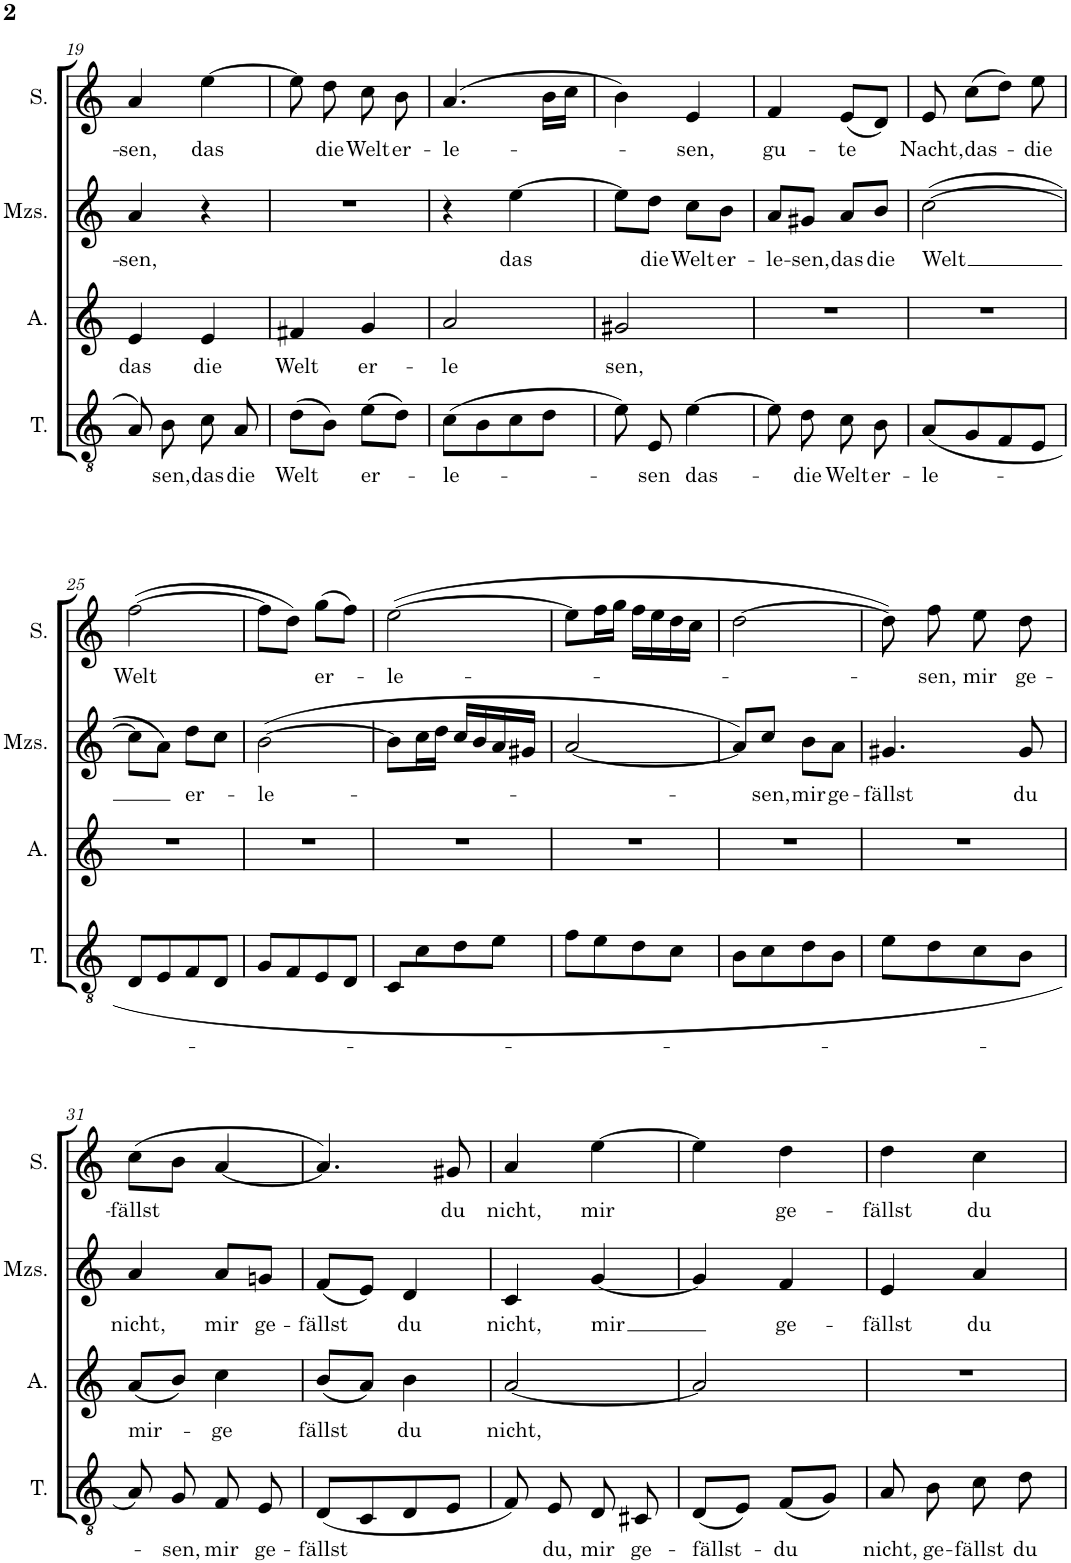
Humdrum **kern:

**kern	**text	**kern	**text	**kern	**text	**kern	**text
*part4	*part4	*part3	*part3	*part2	*part2	*part1	*part1
*staff4	*staff4	*staff3	*staff3	*staff2	*staff2	*staff1	*staff1
*I"Ténor	*	*I"Alto	*	*I"Mezzo-Soprano	*	*I"Soprano	*
*I'T.	*	*I'A.	*	*I'Mzs.	*	*I'S.	*
!!LO:PB:g=z
*clefGv2	*	*clefG2	*	*clefG2	*	*clefG2	*
*k[]	*	*k[]	*	*k[]	*	*k[]	*
*M2/4	*	*M2/4	*	*M2/4	*	*M2/4	*
=19	=19	=19	=19	=19	=19	=19	=19
!	!	!	!LO:LY:b	!	!LO:LY:b	!	!LO:LY:b
8A/	.	4e/	das	4a/	-sen,	4a/	-sen,
!	!LO:LY:b	!	!	!	!	!	!
8B\	sen,	.	.	.	.	.	.
!	!LO:LY:b	!	!LO:LY:b	!	!	!	!LO:LY:b
8c\	das	4e/	die	4r	.	[4ee\	das
!	!LO:LY:b	!	!	!	!	!	!
8A/	die	.	.	.	.	.	.
=20	=20	=20	=20	=20	=20	=20	=20
!	!LO:LY:b	!	!LO:LY:b	!	!	!	!
(8d\L	Welt	4f#X/	Welt	2r	.	8ee\]	.
!	!	!	!	!	!	!	!LO:LY:b
8B\J)	.	.	.	.	.	8dd\	die
!	!LO:LY:b	!	!LO:LY:b	!	!	!	!LO:LY:b
(8e\L	er-	4g/	er-	.	.	8cc\	Welt
!	!	!	!	!	!	!	!LO:LY:b
8d\J)	.	.	.	.	.	8b\	er-
=21	=21	=21	=21	=21	=21	=21	=21
!	!LO:LY:b	!	!LO:LY:b	!	!	!	!LO:LY:b
(8c\L	le-	2a/	-le	4r	.	(4.a/	-le-
8B\	.	.	.	.	.	.	.
!	!	!	!	!	!LO:LY:b	!	!
8c\	.	.	.	[4ee\	das	.	.
8d\J	.	.	.	.	.	16b\LL	.
.	.	.	.	.	.	16cc\JJ	.
=22	=22	=22	=22	=22	=22	=22	=22
!	!	!	!LO:LY:b	!	!	!	!
8e\)	.	2g#X/	sen,	8ee\L]	.	4b\)	.
!	!LO:LY:b	!	!	!	!LO:LY:b	!	!
8E/	-sen	.	.	8dd\J	die	.	.
!	!LO:LY:b	!	!	!	!LO:LY:b	!	!LO:LY:b
[4e\	das-	.	.	8cc\L	Welt	4e/	-sen,
!	!	!	!	!	!LO:LY:b	!	!
.	.	.	.	8b\J	er-	.	.
=23	=23	=23	=23	=23	=23	=23	=23
!	!	!	!	!	!LO:LY:b	!	!LO:LY:b
8e\]	.	2r	.	8a/L	-le-	4f/	gu-
!	!LO:LY:b	!	!	!	!LO:LY:b	!	!
8d\	-die	.	.	8g#X/J	-sen,	.	.
!	!LO:LY:b	!	!	!	!LO:LY:b	!	!LO:LY:b
8c\	Welt	.	.	8a/L	das	(8e/L	-te
!	!LO:LY:b	!	!	!	!LO:LY:b	!	!
8B\	er-	.	.	8b/J	die	8d/J)	.
=24	=24	=24	=24	=24	=24	=24	=24
!	!LO:LY:b	!	!	!	!LO:LY:b	!	!LO:LY:b
(8A/L	-le-	2r	.	([2cc\	Welt	8e/	Nacht,
!	!	!	!	!	!	!	!LO:LY:b
8G/	.	.	.	.	.	(8cc\L	das-
8F/	.	.	.	.	.	8dd\J)	.
!	!	!	!	!	!	!	!LO:LY:b
8E/J	.	.	.	.	.	8ee\	-die
!!LO:LB:g=z
=25	=25	=25	=25	=25	=25	=25	=25
!	!	!	!	!	!	!	!LO:LY:b
8D/L	.	2r	.	8cc\L]	.	([2ff\	Welt
8E/	.	.	.	8a\J)	.	.	.
!	!	!	!	!	!LO:LY:b	!	!
8F/	.	.	.	8dd\L	er-	.	.
8D/J	.	.	.	8cc\J	.	.	.
=26	=26	=26	=26	=26	=26	=26	=26
!	!	!	!	!	!LO:LY:b	!	!
8G/L	.	2r	.	([2b\	-le-	8ff\L]	.
8F/	.	.	.	.	.	8dd\J)	.
!	!	!	!	!	!	!	!LO:LY:b
8E/	.	.	.	.	.	(8gg\L	er-
8D/J	.	.	.	.	.	8ff\J)	.
=27	=27	=27	=27	=27	=27	=27	=27
!	!	!	!	!	!	!	!LO:LY:b
8C/L	.	2r	.	8b\L]	.	([2ee\	-le-
8c\	.	.	.	16cc\L	.	.	.
.	.	.	.	16dd\JJ	.	.	.
8d\	.	.	.	16cc/LL	.	.	.
.	.	.	.	16b/	.	.	.
8e\J	.	.	.	16a/	.	.	.
.	.	.	.	16g#X/JJ	.	.	.
=28	=28	=28	=28	=28	=28	=28	=28
8f\L	.	2r	.	[2a/	.	8ee\L]	.
8e\	.	.	.	.	.	16ff\L	.
.	.	.	.	.	.	16gg\JJ	.
8d\	.	.	.	.	.	16ff\LL	.
.	.	.	.	.	.	16ee\	.
8c\J	.	.	.	.	.	16dd\	.
.	.	.	.	.	.	16cc\JJ	.
=29	=29	=29	=29	=29	=29	=29	=29
8B\L	.	2r	.	8a/L])	.	[2dd\	.
!	!	!	!	!	!LO:LY:b	!	!
8c\	.	.	.	8cc/J	-sen,	.	.
!	!	!	!	!	!LO:LY:b	!	!
8d\	.	.	.	8b\L	mir	.	.
!	!	!	!	!	!LO:LY:b	!	!
8B\J	.	.	.	8a\J	ge-	.	.
=30	=30	=30	=30	=30	=30	=30	=30
!	!	!	!	!	!LO:LY:b	!	!
8e\L	.	2r	.	4.g#X/	-fällst	8dd\])	.
!	!	!	!	!	!	!	!LO:LY:b
8d\	.	.	.	.	.	8ff\	-sen,
!	!	!	!	!	!	!	!LO:LY:b
8c\	.	.	.	.	.	8ee\	mir
!	!	!	!	!	!LO:LY:b	!	!LO:LY:b
8B\J	.	.	.	8g#/	du	8dd\	ge-
!!LO:LB:g=z
=31	=31	=31	=31	=31	=31	=31	=31
!	!	!	!LO:LY:b	!	!LO:LY:b	!	!LO:LY:b
8A/)	.	(8a/L	mir-	4a/	nicht,	(8cc\L	-fällst
!	!LO:LY:b	!	!	!	!	!	!
8G/	sen,	8b/J)	.	.	.	8b\J	.
!	!LO:LY:b	!	!LO:LY:b	!	!LO:LY:b	!	!
8F/	mir	4cc\	-ge	8a/L	mir	[4a/	.
!	!LO:LY:b	!	!	!	!LO:LY:b	!	!
8E/	ge-	.	.	8gn/J	ge-	.	.
=32	=32	=32	=32	=32	=32	=32	=32
!	!LO:LY:b	!	!LO:LY:b	!	!LO:LY:b	!	!
(8D/L	-fällst	(8b/L	fällst	(8f/L	-fällst	4.a/])	.
8C/	.	8a/J)	.	8e/J)	.	.	.
!	!	!	!LO:LY:b	!	!LO:LY:b	!	!
8D/	.	4b\	du	4d/	du	.	.
!	!	!	!	!	!	!	!LO:LY:b
8E/J	.	.	.	.	.	8g#X/	-du
=33	=33	=33	=33	=33	=33	=33	=33
!	!	!	!LO:LY:b	!	!LO:LY:b	!	!LO:LY:b
8F/)	.	[2a/	nicht,	4c/	nicht,	4a/	nicht,
!	!LO:LY:b	!	!	!	!	!	!
8E/	du,	.	.	.	.	.	.
!	!LO:LY:b	!	!	!	!LO:LY:b	!	!LO:LY:b
8D/	mir	.	.	[4g/	mir	[4ee\	mir
!	!LO:LY:b	!	!	!	!	!	!
8C#X/	ge-	.	.	.	.	.	.
=34	=34	=34	=34	=34	=34	=34	=34
!	!LO:LY:b	!	!	!	!	!	!
(8D/L	-fällst-	2a/]	.	4g/]	.	4ee\]	.
8E/J)	.	.	.	.	.	.	.
!	!LO:LY:b	!	!	!	!LO:LY:b	!	!LO:LY:b
(8F/L	-du	.	.	4f/	ge-	4dd\	ge-
8G/J)	.	.	.	.	.	.	.
=35	=35	=35	=35	=35	=35	=35	=35
!	!LO:LY:b	!	!	!	!LO:LY:b	!	!LO:LY:b
8A/	nicht,	2r	.	4e/	-fällst	4dd\	-fällst
!	!LO:LY:b	!	!	!	!	!	!
8B\	ge-	.	.	.	.	.	.
!	!LO:LY:b	!	!	!	!LO:LY:b	!	!LO:LY:b
8c\	-fällst	.	.	4a/	du	4cc\	du
!	!LO:LY:b	!	!	!	!	!	!
8d\	du	.	.	.	.	.	.
=	=	=	=	=	=	=	=
*-	*-	*-	*-	*-	*-	*-	*-
